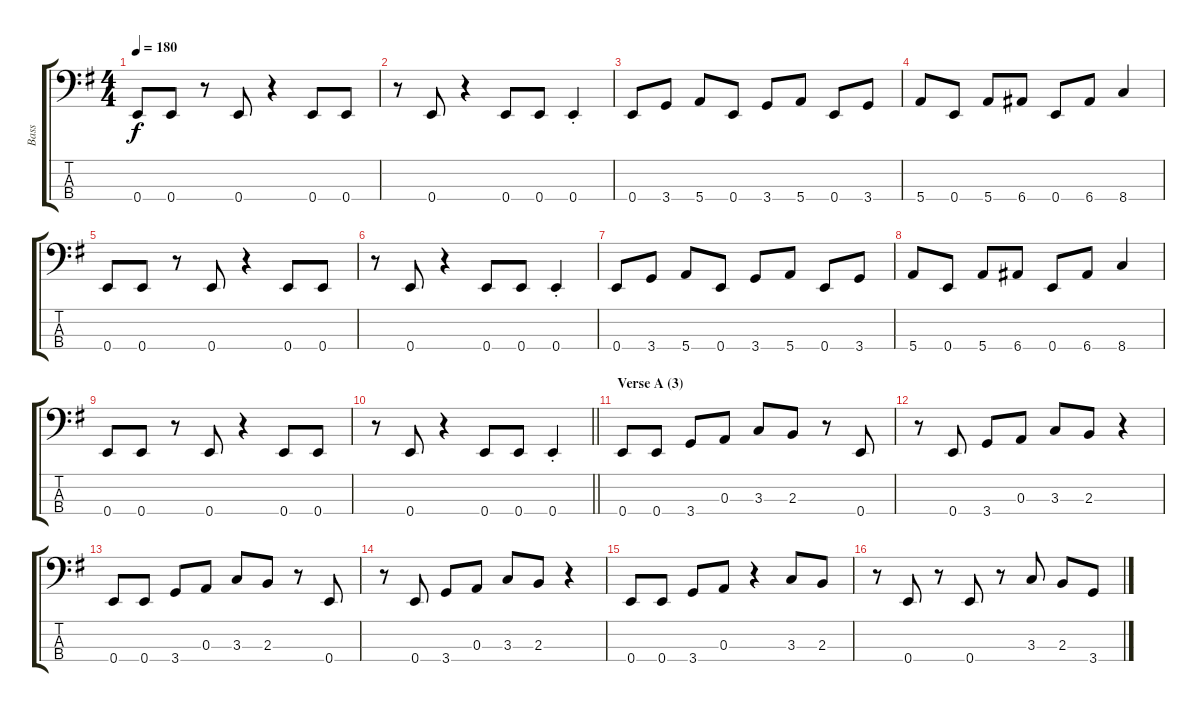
\track ("Bass" "Bass") {instrument electricbasspick}
\staff {score tabs}
\tuning (G2 D2 A1 E1) {hide}
\ts (4 4)
\tempo 180
\clef f4
\ks g
0.4.8{dy f} 0.4.8 r.8 0.4.8 r.4 0.4.8 0.4.8 |
r.8 0.4.8 r.4 0.4.8 0.4.8 0.4{st}.4 |
0.4.8 3.4.8 5.4.8 0.4.8 3.4.8 5.4.8 0.4.8 3.4.8 |
5.4.8 0.4.8 5.4.8 6.4.8 0.4.8 6.4.8 8.4.4 |
0.4.8 0.4.8 r.8 0.4.8 r.4 0.4.8 0.4.8 |
r.8 0.4.8 r.4 0.4.8 0.4.8 0.4{st}.4 |
0.4.8 3.4.8 5.4.8 0.4.8 3.4.8 5.4.8 0.4.8 3.4.8 |
5.4.8 0.4.8 5.4.8 6.4.8 0.4.8 6.4.8 8.4.4 |
0.4.8 0.4.8 r.8 0.4.8 r.4 0.4.8 0.4.8 |
\barLineRight lightlight
r.8 0.4.8 r.4 0.4.8 0.4.8 0.4{st}.4 |
\section ("" "Verse A (3)")
0.4.8 0.4.8 3.4.8 0.3.8 3.3.8 2.3.8 r.8 0.4.8 |
r.8 0.4.8 3.4.8 0.3.8 3.3.8 2.3.8 r.4 |
0.4.8 0.4.8 3.4.8 0.3.8 3.3.8 2.3.8 r.8 0.4.8 |
r.8 0.4.8 3.4.8 0.3.8 3.3.8 2.3.8 r.4 |
0.4.8 0.4.8 3.4.8 0.3.8 r.4 3.3.8 2.3.8 |
r.8 0.4.8 r.8 0.4.8 r.8 3.3.8 2.3.8 3.4.8
